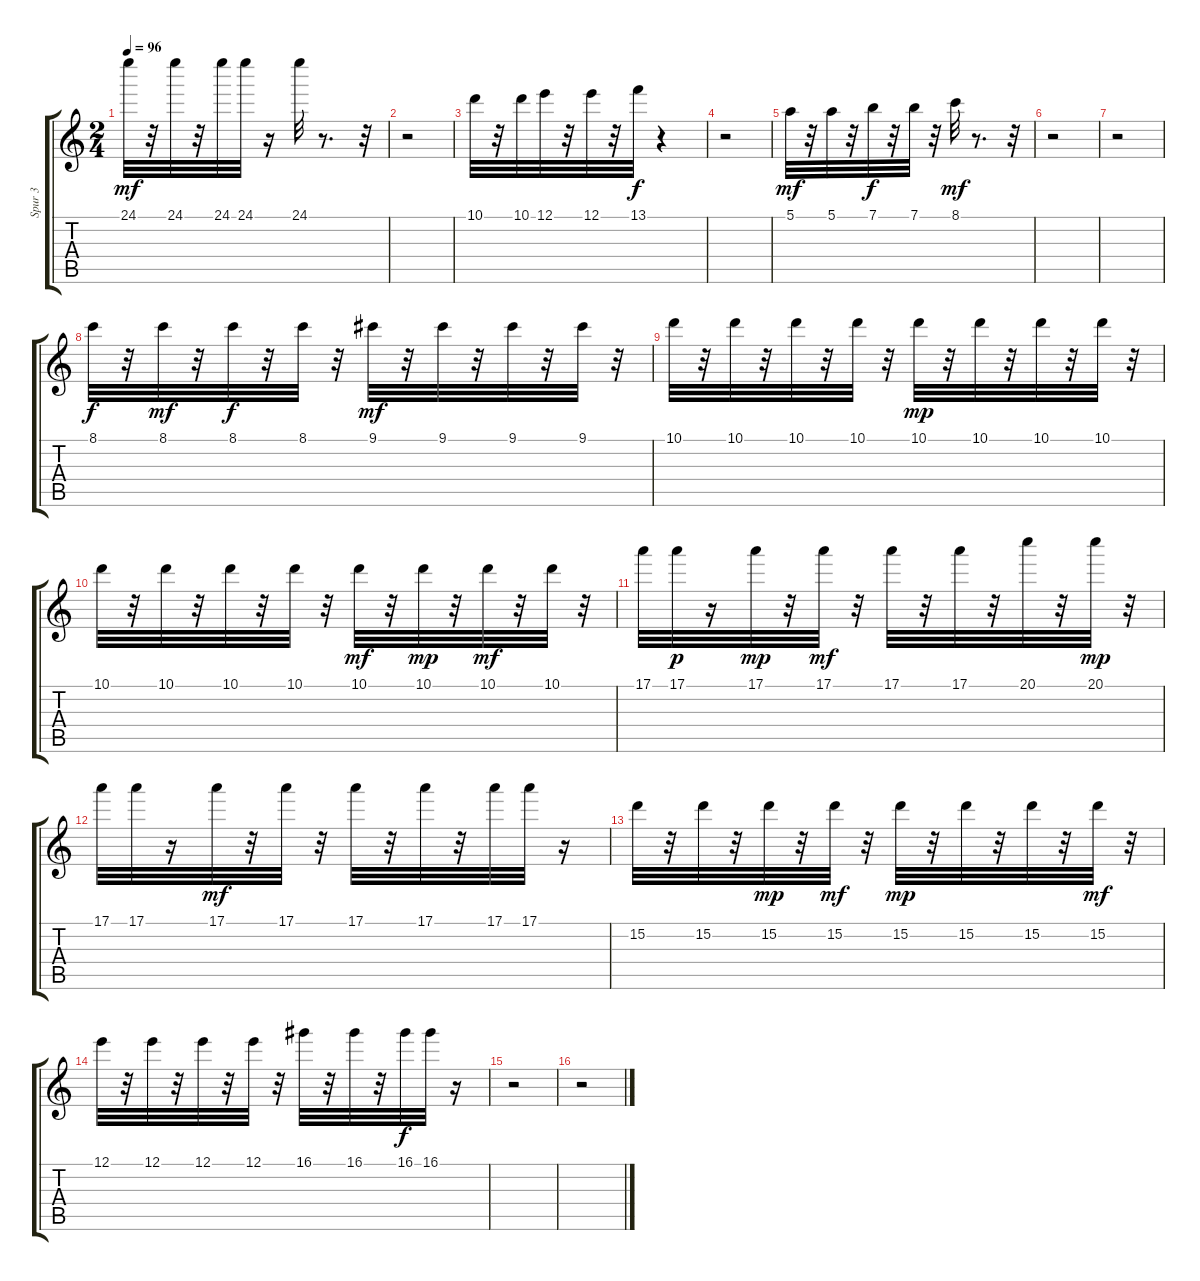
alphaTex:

\track ("Spur 3" "Spur 3") {instrument electricguitarjazz}
\staff {score tabs}
\tuning (E4 B3 G3 D3 A2 E2) {hide}
\ts (2 4)
\tempo 96
\clef g2
\ks c
24.1.32{dy mf} r.32 24.1.32 r.32 24.1.32 24.1.32 r.16 24.1.32 r.8{d} r.32 |
r.2 |
10.1.32 r.32 10.1.32 12.1.32 r.32 12.1.32 r.32 13.1.32{dy f} r.4 |
r.2 |
5.1.32{dy mf} r.32 5.1.32 r.32 7.1.32{dy f} r.32 7.1.32 r.32 8.1.32{dy mf} r.8{d} r.32 |
r.2 |
r.2 |
8.1.32{dy f} r.32 8.1.32{dy mf} r.32 8.1.32{dy f} r.32 8.1.32 r.32 9.1.32{dy mf} r.32 9.1.32 r.32 9.1.32 r.32 9.1.32 r.32 |
10.1.32 r.32 10.1.32 r.32 10.1.32 r.32 10.1.32 r.32 10.1.32{dy mp} r.32 10.1.32 r.32 10.1.32 r.32 10.1.32 r.32 |
10.1.32 r.32 10.1.32 r.32 10.1.32 r.32 10.1.32 r.32 10.1.32{dy mf} r.32 10.1.32{dy mp} r.32 10.1.32{dy mf} r.32 10.1.32 r.32 |
17.1.32{instrument electricguitarjazz} 17.1.32{dy p} r.16 17.1.32{dy mp} r.32 17.1.32{dy mf} r.32 17.1.32 r.32 17.1.32 r.32 20.1.32 r.32 20.1.32{dy mp} r.32 |
17.1.32 17.1.32 r.16 17.1.32{dy mf} r.32 17.1.32 r.32 17.1.32 r.32 17.1.32 r.32 17.1.32 17.1.32 r.16 |
15.2.32 r.32 15.2.32 r.32 15.2.32{dy mp} r.32 15.2.32{dy mf} r.32 15.2.32{dy mp} r.32 15.2.32 r.32 15.2.32 r.32 15.2.32{dy mf} r.32 |
12.1.32 r.32 12.1.32 r.32 12.1.32 r.32 12.1.32 r.32 16.1.32 r.32 16.1.32 r.32 16.1.32{dy f} 16.1.32 r.16 |
r.2 |
r.2
